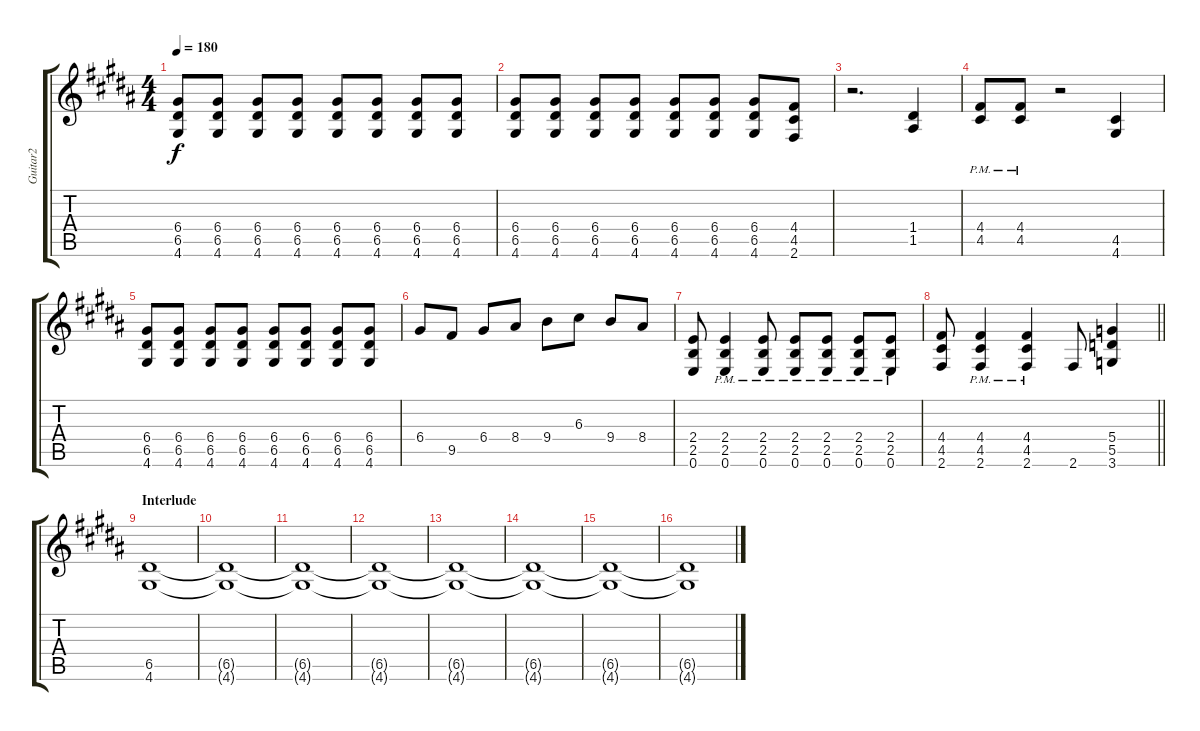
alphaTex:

\track ("Guitar2" "Guitar2") {instrument overdrivenguitar}
\staff {score tabs}
\tuning (E4 B3 G3 D3 A2 E2) {hide}
\ts (4 4)
\tempo 180
\clef g2
\ks g#minor
(6.4 6.5 4.6).8{dy f} (6.4 6.5 4.6).8 (6.4 6.5 4.6).8 (6.4 6.5 4.6).8 (6.4 6.5 4.6).8 (6.4 6.5 4.6).8 (6.4 6.5 4.6).8 (6.4 6.5 4.6).8 |
(6.4 6.5 4.6).8 (6.4 6.5 4.6).8 (6.4 6.5 4.6).8 (6.4 6.5 4.6).8 (6.4 6.5 4.6).8 (6.4 6.5 4.6).8 (6.4 6.5 4.6).8 (4.4 4.5 2.6).8 |
r.2{d} (1.4 1.5).4{balance 16 instrument overdrivenguitar} |
(4.4{pm} 4.5{pm}).8 (4.4{pm} 4.5{pm}).8 r.2 (4.5 4.6).4{balance 11} |
(6.4 6.5 4.6).8 (6.4 6.5 4.6).8 (6.4 6.5 4.6).8 (6.4 6.5 4.6).8 (6.4 6.5 4.6).8 (6.4 6.5 4.6).8 (6.4 6.5 4.6).8 (6.4 6.5 4.6).8 |
6.4.8 9.5.8 6.4.8 8.4.8 9.4.8 6.3.8 9.4.8 8.4.8 |
(2.4 2.5 0.6).8 (2.4{pm} 2.5{pm} 0.6{pm}).4 (2.4{pm} 2.5{pm} 0.6{pm}).8 (2.4{pm} 2.5{pm} 0.6{pm}).8 (2.4{pm} 2.5{pm} 0.6{pm}).8 (2.4{pm} 2.5{pm} 0.6{pm}).8 (2.4{pm} 2.5{pm} 0.6{pm}).8 |
\barLineRight lightlight
(4.4 4.5 2.6).8 (4.4{pm} 4.5{pm} 2.6{pm}).4 (4.4{pm} 4.5{pm} 2.6{pm}).4 2.6.8 (5.4 5.5 3.6).4 |
\section ("" "Interlude")
(6.5 4.6).1 |
(6.5{t} 4.6{t}).1 |
(6.5{t} 4.6{t}).1 |
(6.5{t} 4.6{t}).1 |
(6.5{t} 4.6{t}).1 |
(6.5{t} 4.6{t}).1 |
(6.5{t} 4.6{t}).1 |
(6.5{t} 4.6{t}).1
